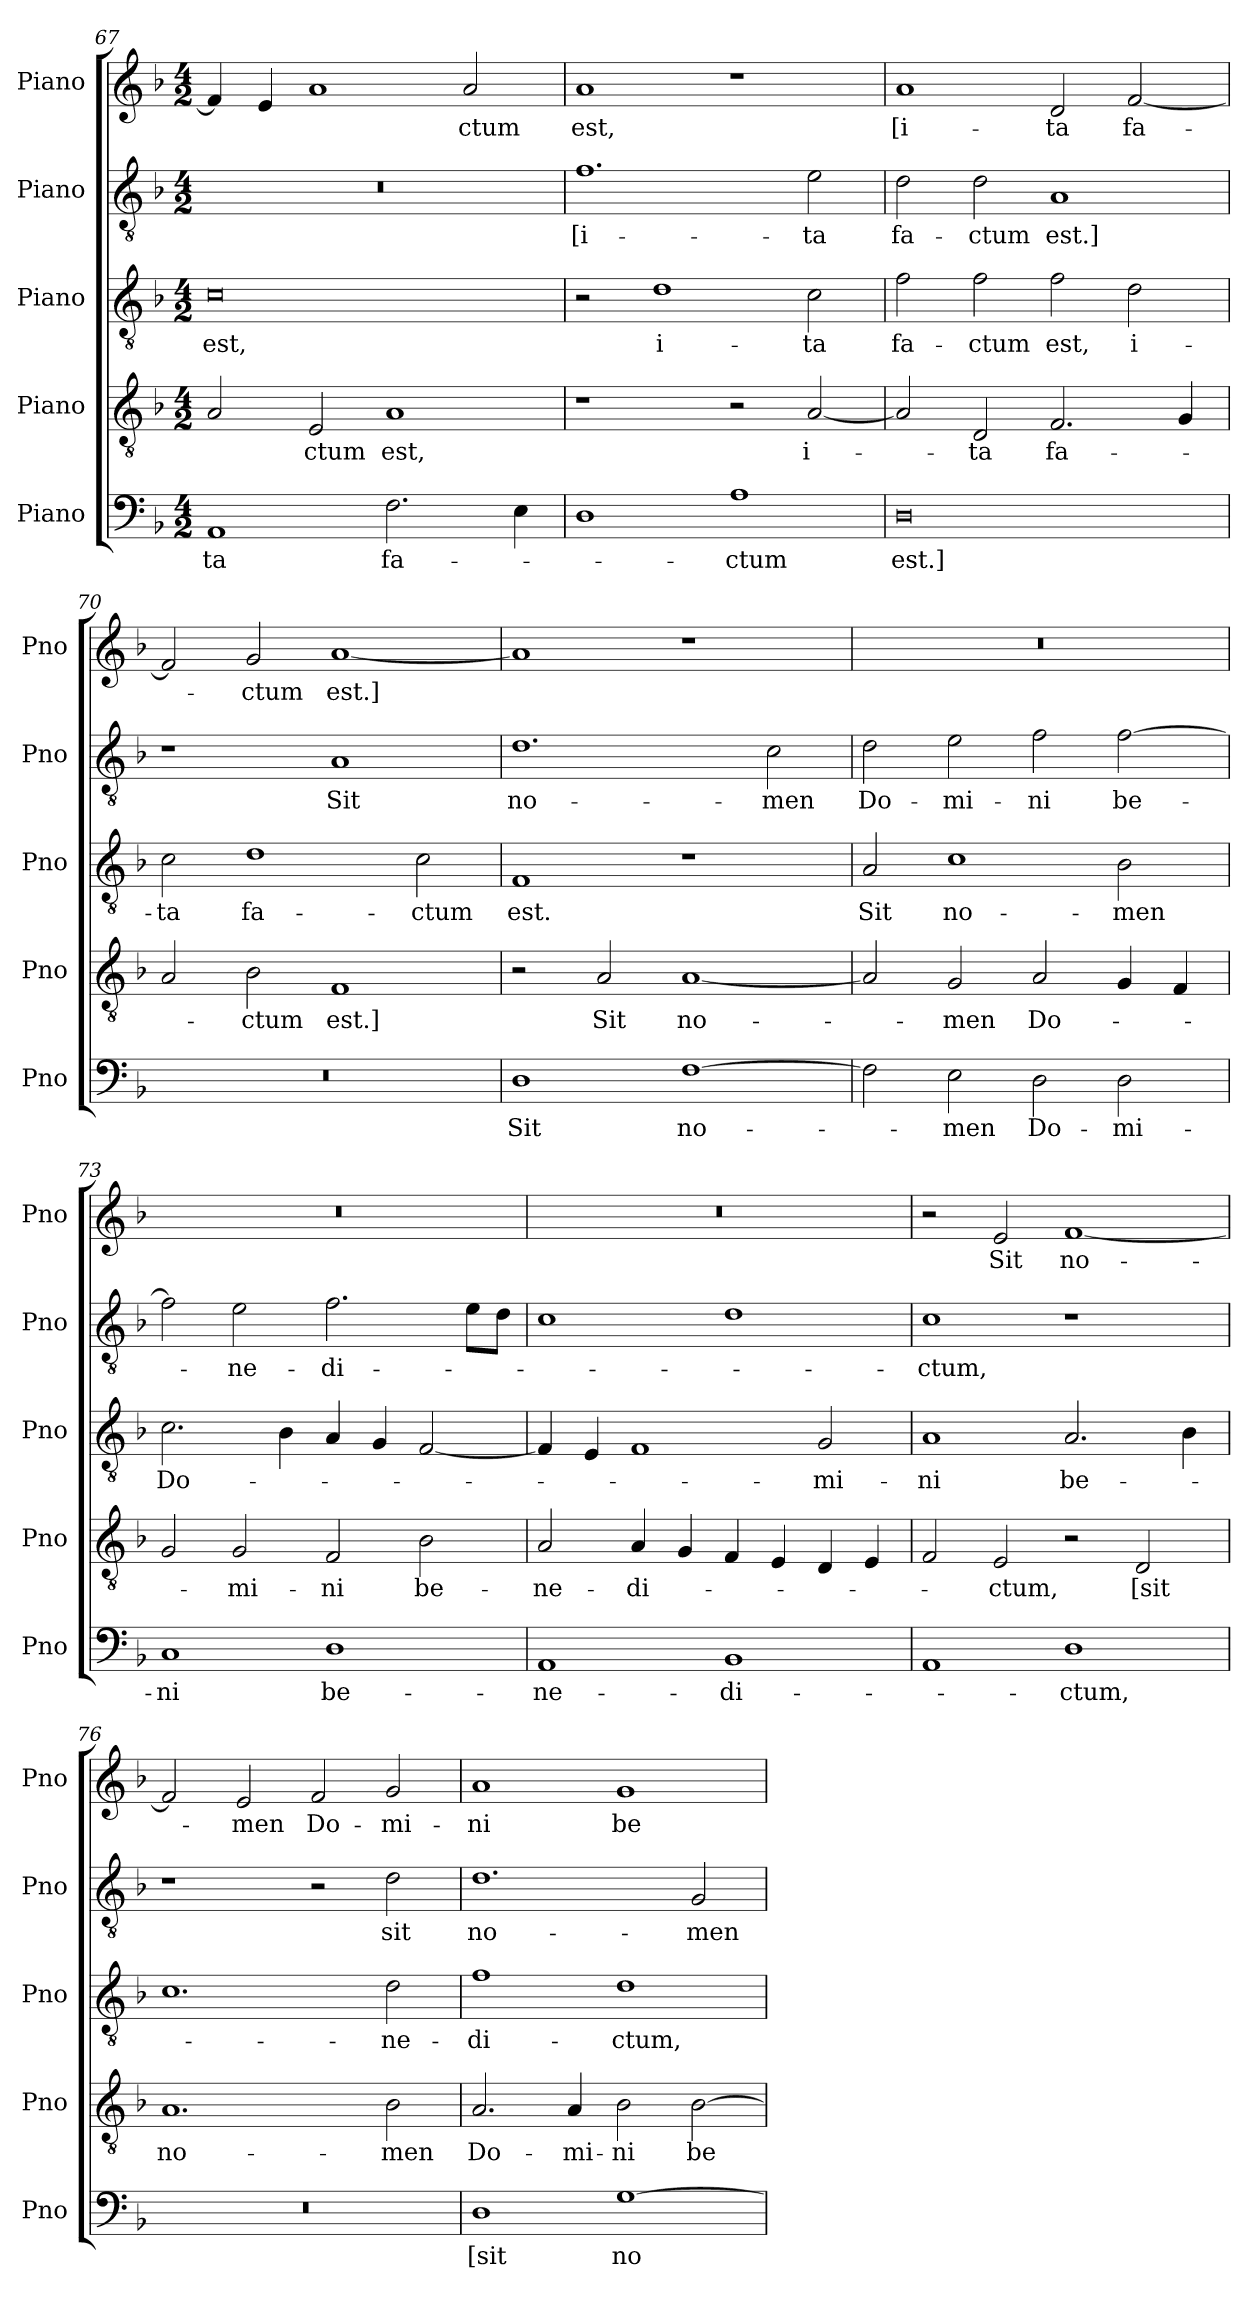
**kern	**text	**kern	**text	**kern	**text	**kern	**text	**kern	**text
*part5	*part5	*part4	*part4	*part3	*part3	*part2	*part2	*part1	*part1
*staff5	*staff5	*staff4	*staff4	*staff3	*staff3	*staff2	*staff2	*staff1	*staff1
*I"Piano	*	*I"Piano	*	*I"Piano	*	*I"Piano	*	*I"Piano	*
*I'Pno	*	*I'Pno	*	*I'Pno	*	*I'Pno	*	*I'Pno	*
*clefF4	*	*clefGv2	*	*clefGv2	*	*clefGv2	*	*clefG2	*
*k[b-]	*	*k[b-]	*	*k[b-]	*	*k[b-]	*	*k[b-]	*
*M4/2	*	*M4/2	*	*M4/2	*	*M4/2	*	*M4/2	*
=67	=67	=67	=67	=67	=67	=67	=67	=67	=67
1AA	-ta	2A/	.	0c	est,	0r	.	4f/]	.
.	.	.	.	.	.	.	.	4e/	.
.	.	2E/	-ctum	.	.	.	.	1a	.
2.F\	fa-	1A	est,	.	.	.	.	.	.
.	.	.	.	.	.	.	.	2a/	-ctum
4E\	.	.	.	.	.	.	.	.	.
=68	=68	=68	=68	=68	=68	=68	=68	=68	=68
1D	.	1r	.	2r	.	1.f	[i-	1a	est,
.	.	.	.	1d	i-	.	.	.	.
1A	-ctum	2r	.	.	.	.	.	1r	.
.	.	[2A/	i­-	2c\	-ta	2e\	-ta	.	.
=69	=69	=69	=69	=69	=69	=69	=69	=69	=69
0D	est.]	2A/]	.	2f\	fa-	2d\	fa-	1a	[i-
.	.	2D/	-ta	2f\	-ctum	2d\	-ctum	.	.
.	.	2.F/	fa-	2f\	est,	1A	est.]	2d/	-ta
.	.	.	.	2d\	i-	.	.	[2f/	fa-
.	.	4G/	.	.	.	.	.	.	.
=70	=70	=70	=70	=70	=70	=70	=70	=70	=70
0r	.	2A/	.	2c\	-ta	1r	.	2f/]	.
.	.	2B-\	-ctum	1d	fa-	.	.	2g/	-ctum
.	.	1F	est.]	.	.	1A	Sit	[1a	est.]
.	.	.	.	2c\	-ctum	.	.	.	.
!!LO:LB:g=z
=71	=71	=71	=71	=71	=71	=71	=71	=71	=71
1D	Sit	2r	.	1F	est.	1.d	no-	1a]	.
.	.	2A/	Sit	.	.	.	.	.	.
[1F	no-	[1A	no­-	1r	.	.	.	1r	.
.	.	.	.	.	.	2c\	-men	.	.
=72	=72	=72	=72	=72	=72	=72	=72	=72	=72
2F\]	.	2A/]	.	2A/	Sit	2d\	Do-	0r	.
2E\	-men	2G/	-men	1c	no-	2e\	-mi-	.	.
2D\	Do-	2A/	Do­-	.	.	2f\	-ni	.	.
2D\	-mi-	4G/	.	2B-\	-men	[2f\	be-	.	.
.	.	4F/	.	.	.	.	.	.	.
=73	=73	=73	=73	=73	=73	=73	=73	=73	=73
1C	-ni	2G/	.	2.c\	Do­-	2f\]	.	0r	.
.	.	2G/	-mi­-	.	.	2e\	-ne­-	.	.
.	.	.	.	4B-\	.	.	.	.	.
1D	be­-	2F/	-ni	4A/	.	2.f\	-di-	.	.
.	.	.	.	4G/	.	.	.	.	.
.	.	2B-\	be-	[2F/	.	.	.	.	.
.	.	.	.	.	.	8e\L	.	.	.
.	.	.	.	.	.	8d\J	.	.	.
=74	=74	=74	=74	=74	=74	=74	=74	=74	=74
1AA	-ne-	2A/	-ne-	4F/]	.	1c	.	0r	.
.	.	.	.	4E/	.	.	.	.	.
.	.	4A/	-di-	1F	.	.	.	.	.
.	.	4G/	.	.	.	.	.	.	.
1BB-	-di­-	4F/	.	.	.	1d	.	.	.
.	.	4E/	.	.	.	.	.	.	.
.	.	4D/	.	2G/	-mi­-	.	.	.	.
.	.	4E/	.	.	.	.	.	.	.
=75	=75	=75	=75	=75	=75	=75	=75	=75	=75
1AA	.	2F/	.	1A	-ni	1c	-ctum,	2r	.
.	.	2E/	-ctum,	.	.	.	.	2e/	Sit
1D	-ctum,	2r	.	2.A/	be-	1r	.	[1f	no-
.	.	2D/	[sit	.	.	.	.	.	.
.	.	.	.	4B-\	.	.	.	.	.
=76	=76	=76	=76	=76	=76	=76	=76	=76	=76
0r	.	1.A	no­-	1.c	.	1r	.	2f/]	.
.	.	.	.	.	.	.	.	2e/	-men
.	.	.	.	.	.	2r	.	2f/	Do-
.	.	2B-\	-men	2d\	-ne-	2d\	sit	2g/	-mi-
=77	=77	=77	=77	=77	=77	=77	=77	=77	=77
1D	[sit	2.A/	Do-	1f	-di­-	1.d	no-	1a	-ni
.	.	4A/	-mi-	.	.	.	.	.	.
[1G	no-	2B-\	-ni	1d	-ctum,	.	.	1g	be-
.	.	[2B-\	be-	.	.	2G/	-men	.	.
=	=	=	=	=	=	=	=	=	=
*-	*-	*-	*-	*-	*-	*-	*-	*-	*-
